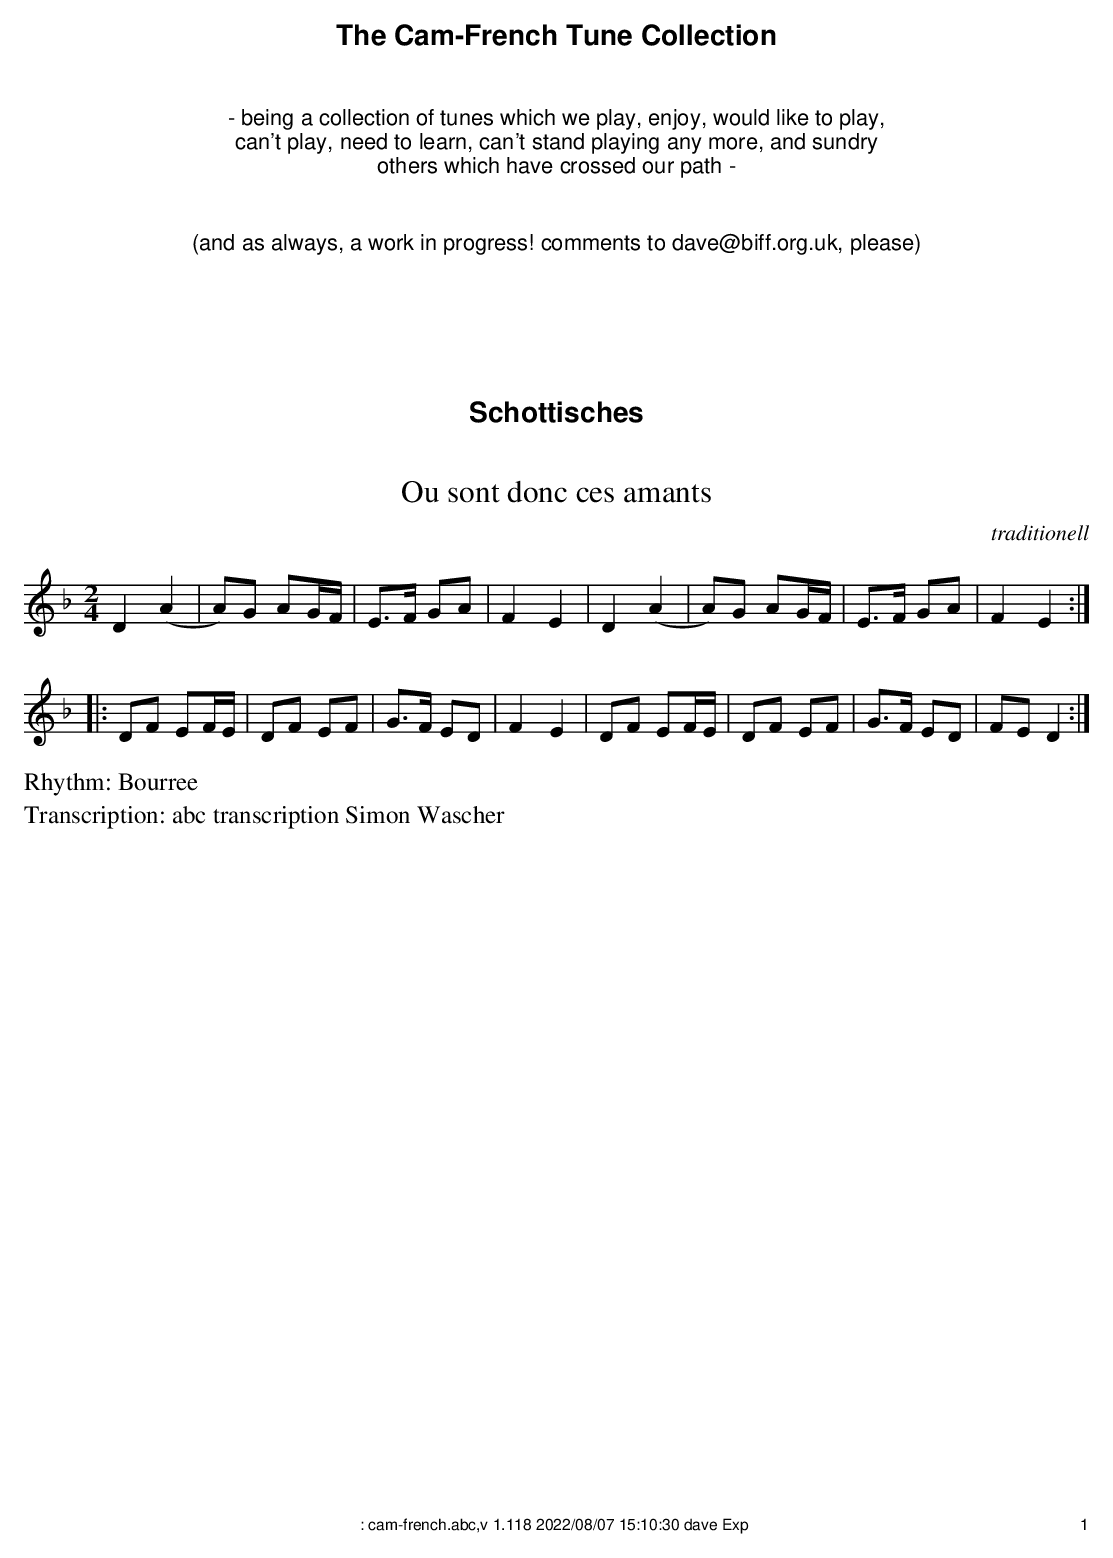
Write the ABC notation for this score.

X:1
T:Ou sont donc ces amants
C:traditionell
M:2/4
L:1/8
K:Dm
D2 (A2 | A)G AG/2F/2 | E3/2F/2 GA | F2 E2 |\
D2 (A2 | A)G AG/2F/2 | E3/2F/2 GA | F2 E2 :|
|:\
DF EF/2E/2 | DF EF | G3/2F/2 ED | F2 E2 |\
DF EF/2E/2 | DF EF | G3/2F/2 ED | FE D2 :|
